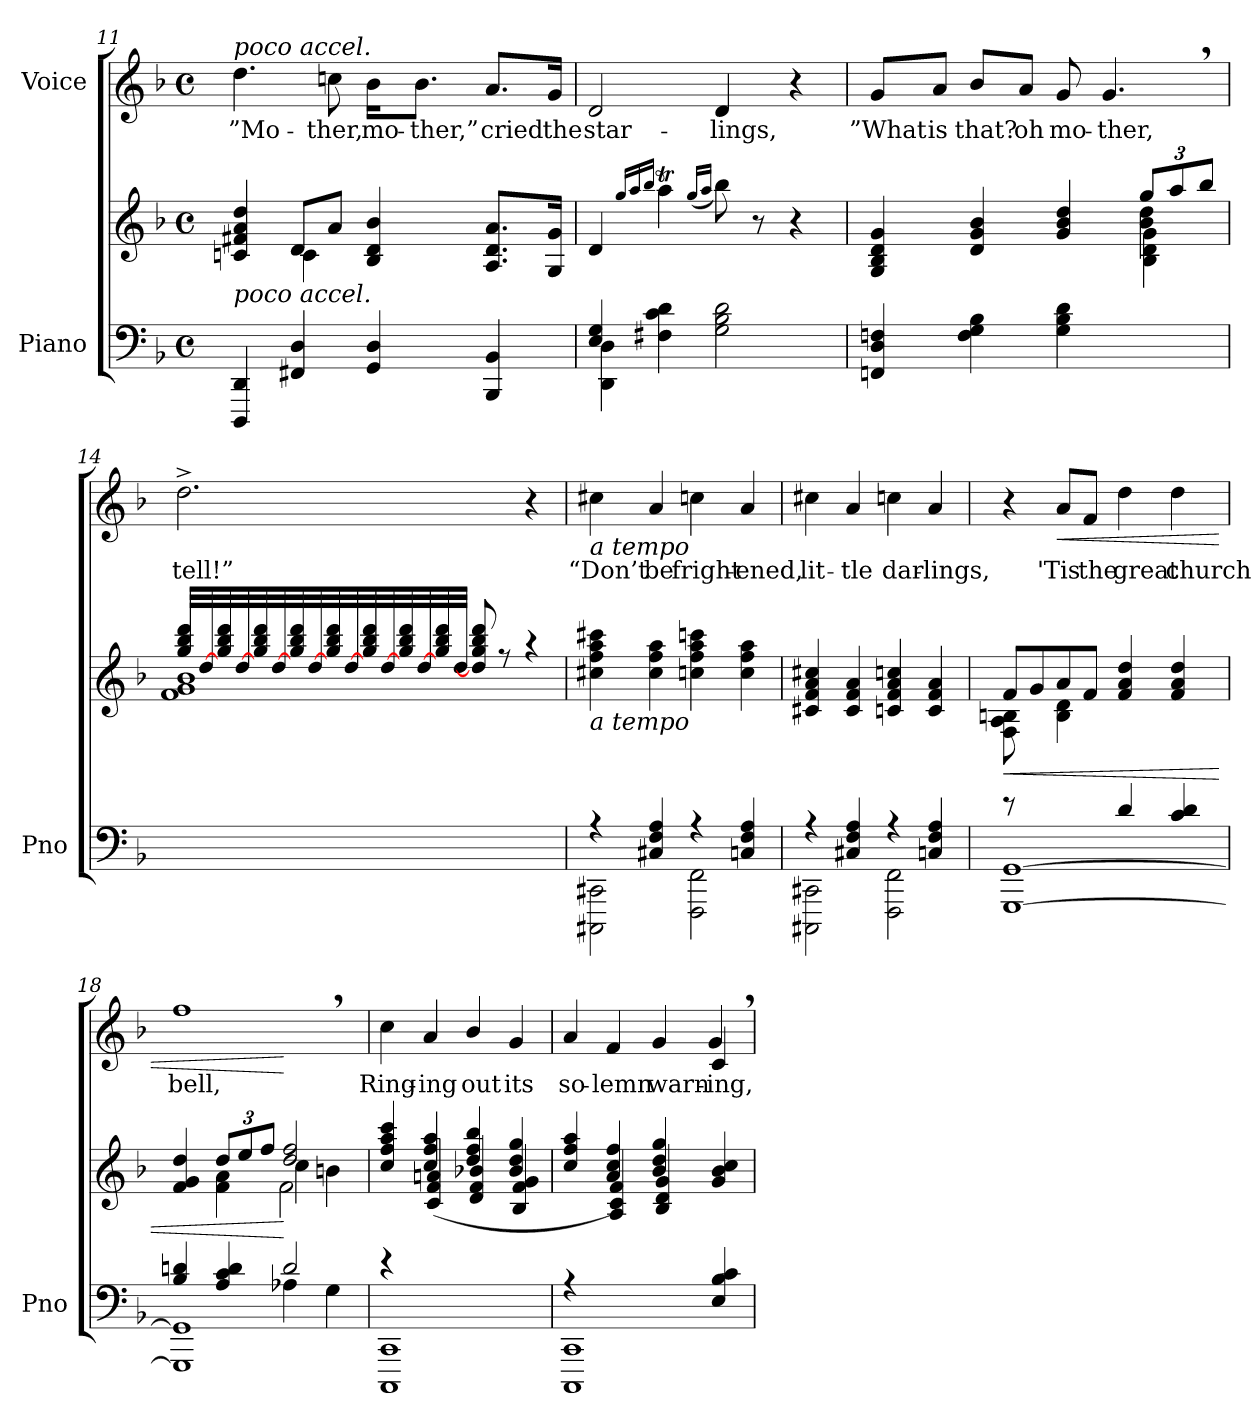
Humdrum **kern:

**kern	**kern	**dynam	**kern	**text	**dynam
*part2	*part2	*part2	*part1	*part1	*part1
*staff3	*staff2	*staff2/3	*staff1	*staff1	*staff1
*I"Piano	*	*	*I"Voice	*	*
*I'Pno	*	*	*	*	*
!!LO:LB:g=z
*clefF4	*clefG2	*	*clefG2	*	*
*k[b-]	*k[b-]	*	*k[b-]	*	*
*M4/4	*M4/4	*	*M4/4	*	*
*met(c)	*met(c)	*	*met(c)	*	*
=11	=11	=11	=11	=11	=11
*	*^	*	*	*	*
!	!	!	!	!LO:TX:a:i:t=poco accel.	!	!
!	!LO:TX:b:i:t=poco accel.	!	!	!	!	!
!	!	!	!	!	!LO:LY:b	!
4DDD/ 4DD/	4cn/ 4f#X/ 4a/ 4dd/	4ryy	.	4.dd\	”Mo-	.
4FF#X/ 4D/	8d/L	4c\	.	.	.	.
!	!	!	!	!	!LO:LY:b	!
.	8a/J	.	.	8ccn\	-ther,	.
!	!	!	!	!	!LO:LY:b	!
4GG/ 4D/	4B-/ 4d/ 4b-/	2ryy	.	16b-\KL	mo-	.
!	!	!	!	!	!LO:LY:b	!
.	.	.	.	8.b-\J	-ther,”	.
!	!	!	!	!	!LO:LY:b	!
4BBB-/ 4BB-/	8.A/ 8.d/ 8.a/L	.	.	8.a/L	cried	.
!	!	!	!	!	!LO:LY:b	!
.	16G/ 16g/Jk	.	.	16g/Jk	the	.
*	*v	*v	*	*	*	*
=12	=12	=12	=12	=12	=12
*^	*	*	*	*	*
!	!	!	!	!	!LO:LY:b	!
4E/ 4G/	4DD\ 4D\	4d/	.	2d/	star-	.
.	.	16qgg/LL	.	.	.	.
.	.	16qaa/	.	.	.	.
.	.	16qbb-/JJ	.	.	.	.
4F#X\ 4c\ 4d\	4ryy	4aat\	.	.	.	.
.	.	(16qgg/LL	.	.	.	.
.	.	16qaa/JJ	.	.	.	.
!	!	!	!	!	!LO:LY:b	!
2G\ 2B-\ 2d\	2ryy	8bb-\)	.	4d/	-lings,	.
.	.	8r	.	.	.	.
.	.	4r	.	4r	.	.
*v	*v	*	*	*	*	*
!!LO:LB:g=z
=13	=13	=13	=13	=13	=13
*	*^	*	*	*	*
*	*	*^	*	*	*	*
!	!	!	!	!	!	!LO:LY:b	!
4FFn/ 4D/ 4Fn/	2.ryy	4G/ 4B-/ 4d/ 4g/	2.ryy	.	8g/L	”What	.
!	!	!	!	!	!	!LO:LY:b	!
.	.	.	.	.	8a/J	is	.
!	!	!	!	!	!	!LO:LY:b	!
4F\ 4G\ 4B-\	.	4d/ 4g/ 4b-/	.	.	8b-/L	that?	.
!	!	!	!	!	!	!LO:LY:b	!
.	.	.	.	.	8a/J	oh	.
!	!	!	!	!	!	!LO:LY:b	!
4G\ 4B-\ 4d\	.	4g/ 4b-/ 4dd/	.	.	8g/	mo-	.
!	!	!	!	!	!	!LO:LY:b	!
.	.	.	.	.	4.g,/	-ther,	.
4ryy	12gg/L	4b-\ 4dd\	4B-\ 4d\ 4g\	.	.	.	.
.	12aa/	.	.	.	.	.	.
.	12bb-/J	.	.	.	.	.	.
*	*	*v	*v	*	*	*	*
=14	=14	=14	=14	=14	=14	=14
!	!	!	!	!	!LO:LY:b	!
*	*tremolo	*	*	*	*	*
1ryy	32gg/ 32bb-/ 32ddd/LLL	1f 1g 1b-	.	2.dd^\	tell!”	.
.	[32dd/	.	.	.	.	.
.	32gg/ 32bb-/ 32ddd/	.	.	.	.	.
.	[32dd/	.	.	.	.	.
.	32gg/ 32bb-/ 32ddd/	.	.	.	.	.
.	[32dd/	.	.	.	.	.
.	32gg/ 32bb-/ 32ddd/	.	.	.	.	.
.	[32dd/	.	.	.	.	.
.	32gg/ 32bb-/ 32ddd/	.	.	.	.	.
.	[32dd/	.	.	.	.	.
.	32gg/ 32bb-/ 32ddd/	.	.	.	.	.
.	[32dd/	.	.	.	.	.
.	32gg/ 32bb-/ 32ddd/	.	.	.	.	.
.	[32dd/	.	.	.	.	.
.	32gg/ 32bb-/ 32ddd/	.	.	.	.	.
.	32dd/JJJ	.	.	.	.	.
*	*Xtremolo	*	*	*	*	*
.	8dd/] 8gg/ 8bb-/ 8ddd/	.	.	.	.	.
.	.	.	.	.	.	.
.	.	.	.	.	.	.
.	.	.	.	.	.	.
.	8r	.	.	.	.	.
.	.	.	.	.	.	.
.	.	.	.	.	.	.
.	.	.	.	.	.	.
.	4r	.	.	4r	.	.
*	*v	*v	*	*	*	*
!!LO:PB:g=z
=15	=15	=15	=15	=15	=15
*^	*	*	*	*	*
!	!	!	!	!LO:TX:b:i:t=a tempo	!	!
!	!	!LO:TX:b:i:t=a tempo	!	!	!	!
!	!	!	!	!	!LO:LY:b	!
4r	2CCC#X\ 2CC#X\	4cc#X\ 4ff\ 4aa\ 4ccc#X\	.	4cc#X\	“Don’t	.
!	!	!	!	!	!LO:LY:b	!
4C#X/ 4F/ 4A/	.	4cc#\ 4ff\ 4aa\	.	4a/	be	.
!	!	!	!	!	!LO:LY:b	!
4r	2FFF\ 2FF\	4ccn\ 4ff\ 4aa\ 4cccn\	.	4ccn\	fright-	.
!	!	!	!	!	!LO:LY:b	!
4Cn/ 4F/ 4A/	.	4cc\ 4ff\ 4aa\	.	4a/	-ened,	.
=16	=16	=16	=16	=16	=16	=16
!	!	!	!	!	!LO:LY:b	!
4r	2CCC#X\ 2CC#X\	4c#X/ 4f/ 4a/ 4cc#X/	.	4cc#X\	lit-	.
!	!	!	!	!	!LO:LY:b	!
4C#X/ 4F/ 4A/	.	4c#/ 4f/ 4a/	.	4a/	-tle	.
!	!	!	!	!	!LO:LY:b	!
4r	2FFF\ 2FF\	4cn/ 4f/ 4a/ 4ccn/	.	4ccn\	dar-	.
!	!	!	!	!	!LO:LY:b	!
4Cn/ 4F/ 4A/	.	4c/ 4f/ 4a/	.	4a/	-lings,	.
=17	=17	=17	=17	=17	=17	=17
*	*^	*	*	*	*	*
!	!	!	!	!LO:HP:b	!	!	!
*	*	*	*^	*	*	*	*
*	*	*	*	*^	*	*	*	*
8ryy	8r	[1GGG [1GG	8f/L	8F\ 8A\ 8Bn\L	4ryy	<	4r	.	.
8G/	4ryy	.	8g/	4.ryy	.	.	.	.	.
!	!	!	!	!	!	!	!	!LO:LY:b	!LO:HP:b
8A/	.	.	8a/	.	4B\ 4d\	.	8a/L	'Tis	<
!	!	!	!	!	!	!	!	!LO:LY:b	!
8F/J	8ryy	.	8f/J	.	.	.	8f/J	the	.
!	!	!	!	!	!	!	!	!LO:LY:b	!
2ryy	4d/	.	4f/ 4a/ 4dd/	2ryy	2ryy	.	4dd\	great	.
!	!	!	!	!	!	!	!	!LO:LY:b	!
.	4c/ 4d/	.	4f/ 4a/ 4dd/	.	.	.	4dd\	church	.
!!LO:LB:g=z
=18	=18	=18	=18	=18	=18	=18	=18	=18	=18
!	!	!	!	!	!	!	!	!LO:LY:b	!
*	*	*	*	*	*	*	*^	*	*
4B-/ 4dn/	1GGG] 1GG]	2ryy	4f/ 4g/ 4dd/	4ryy	2ryy	.	1ff,	2ryy	bell,	.
*	*	*	*Xbrackettup	*	*	*	*	*	*	*
4A/ 4c/ 4d/	.	.	12dd/L	4f\ 4a\	.	.	.	.	.	.
.	.	.	12ee/	.	.	.	.	.	.	.
.	.	.	12ff/J	.	.	.	.	.	.	.
2d/	.	4A-X\	2dd/ 2ff/	4cc\	2f\	[	.	2ryy	.	[
.	.	4G\	.	4bn\	.	.	.	.	.	.
*	*	*	*	*v	*v	*	*	*	*	*
*	*	*	*	*	*	*v	*v	*	*
=19	=19	=19	=19	=19	=19	=19	=19	=19
!	!	!	!	!	!	!	!LO:LY:b	!
*	*v	*v	*	*	*	*	*	*
4r	(>1CCC 1CC	4cc/ 4ff/ 4aa/ 4ccc/	4ryy	.	4cc\	Ring-	.
!	!	!	!	!	!	!LO:LY:b	!
2.ryy	.	4cc/ 4ff/ 4aa/	(4c/ 4f/ 4an/	.	4a/	-ing	.
!	!	!	!	!	!	!LO:LY:b	!
.	.	4dd/ 4ff/ 4bb-/	4d/ 4f/ 4b-X/	.	4b-/	out	.
!	!	!	!	!	!	!LO:LY:b	!
.	.	4b-/ 4dd/ 4gg/	4B-/ 4f/ 4g/	.	4g/	its	.
=20	=20	=20	=20	=20	=20	=20	=20
!	!	!	!	!	!	!LO:LY:b	!
*	*	*	*	*	*^	*	*
4r	1CCC 1CC	4cc/ 4ff/ 4aa/	4ryy	.	4a/	2.ryy	so-	.
!	!	!	!	!	!	!	!LO:LY:b	!
2ryy	.	4a/ 4cc/ 4ff/)	4A/ 4c/ 4f/	.	4f/	.	-lemn	.
!	!	!	!	!	!	!	!LO:LY:b	!
.	.	4b-/ 4dd/ 4gg/	4B-/ 4d/ 4g/	.	4g/	.	warn-	.
!	!	!	!	!	!	!	!LO:LY:b	!
4E/ 4B-/ 4c/	.	4g/ 4b-/ 4cc/	4ryy	.	4c,/	4g/	-ing,	.
*v	*v	*	*	*	*v	*v	*	*
*	*v	*v	*	*	*	*
=	=	=	=	=	=
*-	*-	*-	*-	*-	*-
